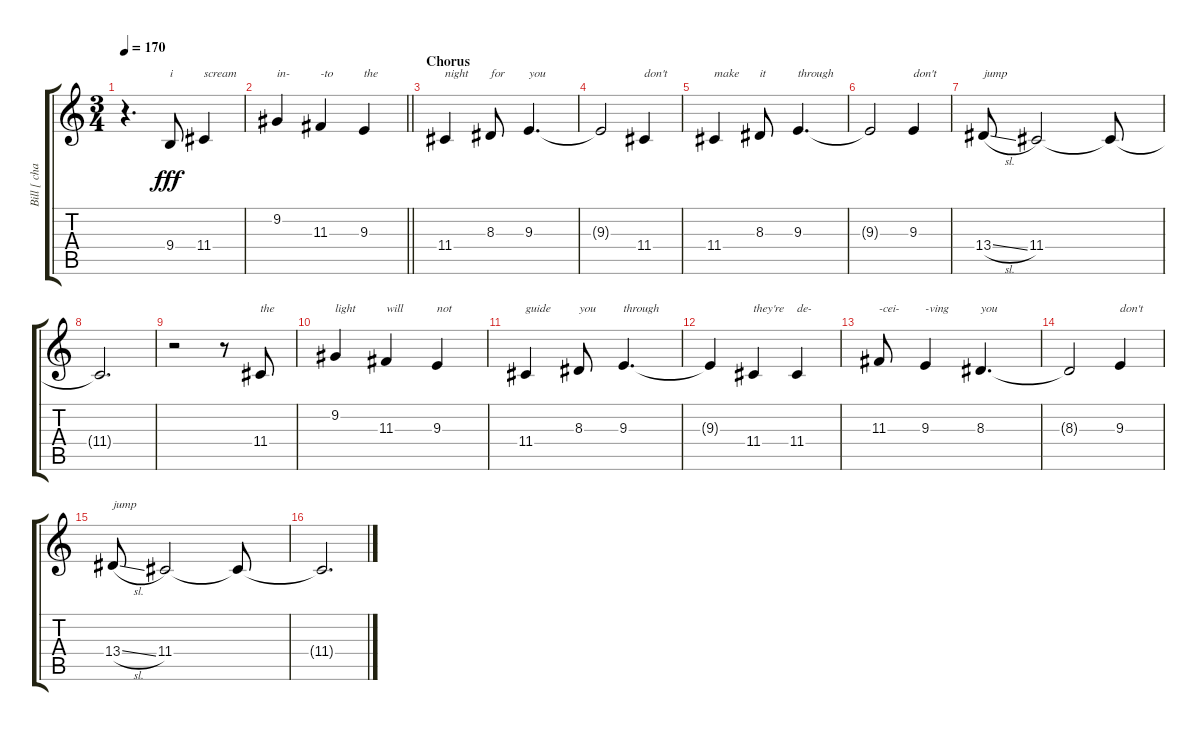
\track ("Bill [ chant ]" "Bill [ cha") {instrument oboe}
\staff {score tabs}
\tuning (E4 B3 G3 D3 A2 E2) {hide}
\ts (3 4)
\tempo 170
\clef g2
\ks c
r.4{d dy fff} 9.4.8{txt "i"} 11.4.4{txt "scream"} |
\barLineRight lightlight
9.2.4{txt "in-"} 11.3.4{txt "-to"} 9.3.4{txt "the"} |
\section ("" "Chorus")
11.4.4{txt "night"} 8.3.8{txt "for"} 9.3.4{d txt "you"} |
9.3{t}.2 11.4.4{txt "don't"} |
11.4.4{txt "make"} 8.3.8{txt "it"} 9.3.4{d txt "through"} |
9.3{t}.2 9.3.4{txt "don't"} |
13.4{sl}.8{txt "jump"} 11.4.2 11.4{t}.8 |
11.4{t}.2{d} |
r.2 r.8 11.4.8{txt "the"} |
9.2.4{txt "light"} 11.3.4{txt "will"} 9.3.4{txt "not"} |
11.4.4{txt "guide"} 8.3.8{txt "you"} 9.3.4{d txt "through"} |
9.3{t}.4 11.4.4{txt "they're"} 11.4.4{txt "de-"} |
11.3.8{txt "-cei-"} 9.3.4{txt "-ving"} 8.3.4{d txt "you"} |
8.3{t}.2 9.3.4{txt "don't"} |
13.4{sl}.8{txt "jump"} 11.4.2 11.4{t}.8 |
11.4{t}.2{d}
